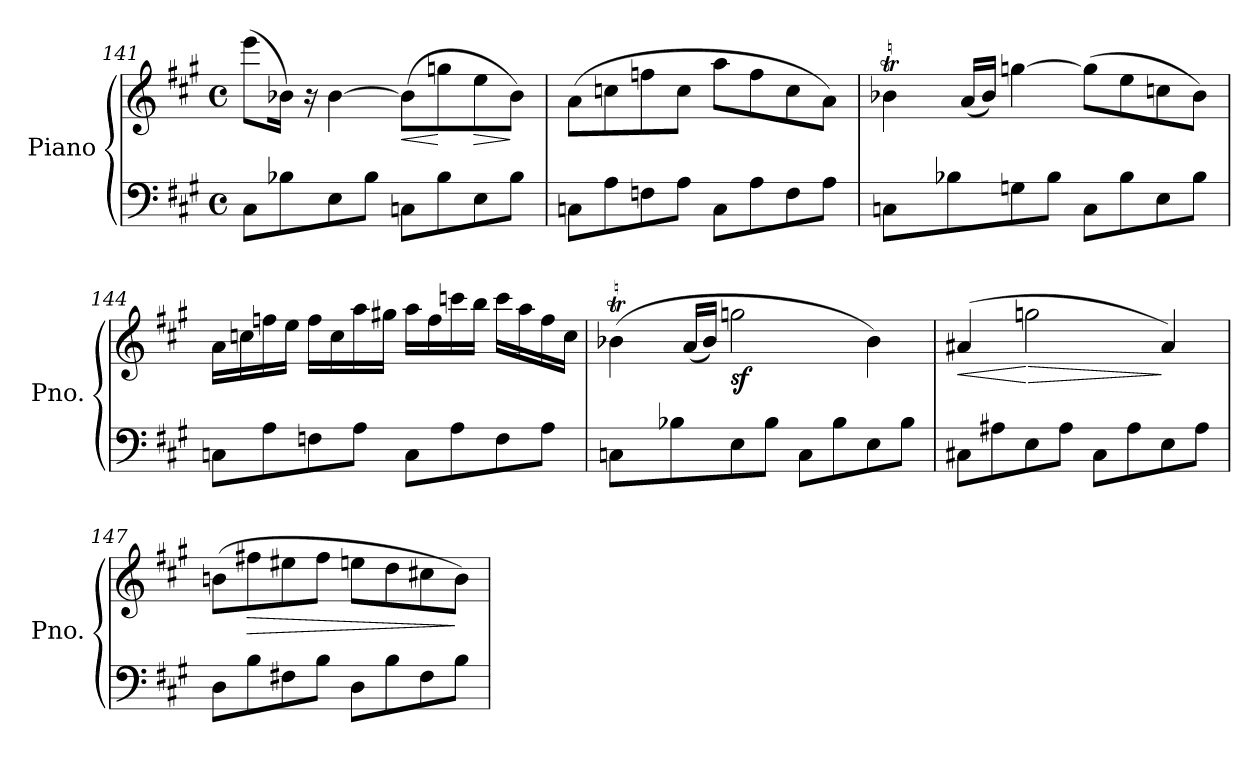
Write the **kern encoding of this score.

**kern	**kern	**dynam
*part1	*part1	*part1
*staff2	*staff1	*staff1/2
*I"Piano	*	*
*I'Pno.	*	*
*clefF4	*clefG2	*
*k[f#c#g#]	*k[f#c#g#]	*
*A:	*A:	*
*M4/4	*M4/4	*
*met(c)	*met(c)	*
=141	=141	=141
8C#\L	(8eee\L	.
8B-X\	16b-X\Jk)	.
.	16r	.
8E\	[4b-\	.
8B-\J	.	.
!	!	!LO:HP:b
8Cn\L	(8b-\L]	<
8B-\	8ggn\	[
!	!	!LO:HP:b
8E\	8ee\	>
8B-\J	8b-\J)	]
=142	=142	=142
8Cn\L	(8a\L	.
8A\	8ccn\	.
8Fn\	8ffn\	.
8A\J	8cc\J	.
8C\L	8aa\L	.
8A\	8ff\	.
8F\	8cc\	.
8A\J	8a\J)	.
=143	=143	=143
*	*^	*
*	*	*Xtuplet	*
8Cn\L	4b-XT\	20b-yy	.
.	.	20ccnTTTyy	.
.	.	20b-yy	.
8B-X\	.	.	.
.	.	(20a/LL	.
.	.	20b-/JJ)	.
8Gn\	[4ggn\	2.ryy	.
8B-\J	.	.	.
8C\L	(8gg\L]	.	.
8B-\	8ee\	.	.
8E\	8ccn\	.	.
8B-\J	8b-\J)	.	.
*	*v	*v	*
!!LO:LB:g=z
=144	=144	=144
8Cn\L	16a\LL	.
.	16ccn\	.
8A\	16ffn\	.
.	16ee\JJ	.
8Fn\	16ff\LL	.
.	16cc\	.
8A\J	16aa\	.
.	16gg#X\JJ	.
8C\L	16aa\LL	.
.	16ff\	.
8A\	16cccn\	.
.	16bb\JJ	.
8F\	16ccc\LL	.
.	16aa\	.
8A\J	16ff\	.
.	16cc\JJ	.
=145	=145	=145
*	*^	*
8Cn\L	(4b-XT\	20b-yy	.
.	.	20ccnyy	.
.	.	20b-yy	.
8B-X\	.	.	.
.	.	(20a/LL	.
.	.	20b-/JJ)	.
!	!	!	!LO:DY:b
8E\	2ggn\	2.ryy	sf
8B-\J	.	.	.
8C\L	.	.	.
8B-\	.	.	.
8E\	4b-\)	.	.
8B-\J	.	.	.
*	*v	*v	*
!!LO:PB:g=z
=146	=146	=146
!	!	!LO:HP:b
8C#X\L	(4a#X/	<
8A#X\	.	.
!	!	!LO:HP:n=1:b
8E\	2ggn\	[ >
8A#\J	.	.
8C#\L	.	.
8A#\	.	.
8E\	4a#/)	]
8A#\J	.	.
!!LO:PB:g=z
=147	=147	=147
8D\L	(8bn\L	.
!	!	!LO:HP:b
8B\	8ff#X\	>
8F#X\	8ee#X\	.
8B\J	8ff#\J	.
8D\L	8een\L	.
8B\	8dd\	.
8F#\	8cc#X\	.
8B\J	8b\J)	]
=	=	=
*-	*-	*-
